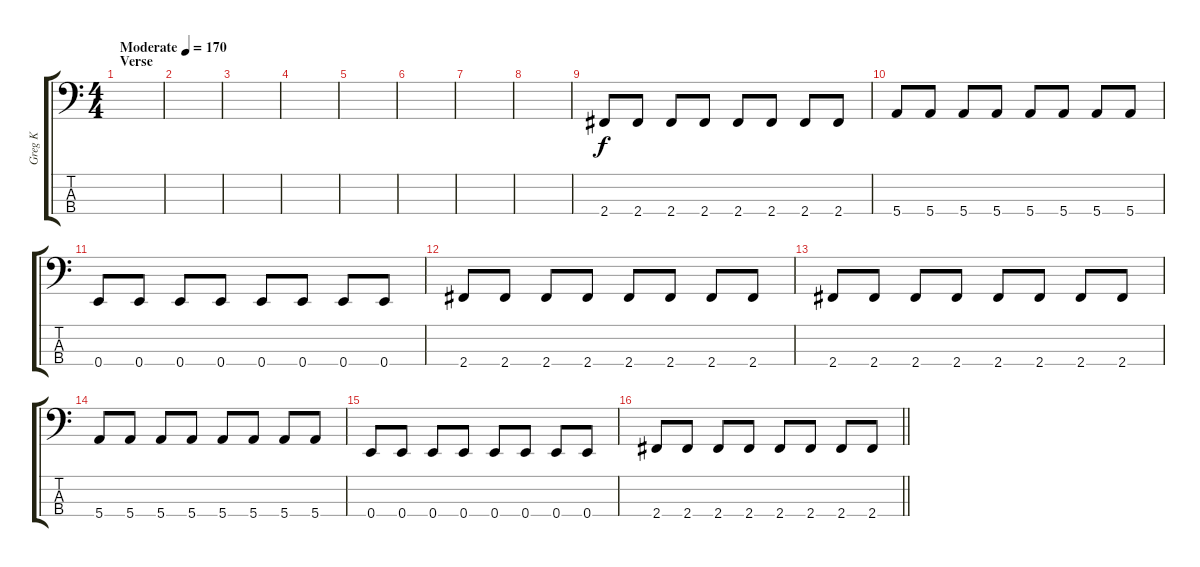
\track ("Greg K" "Greg K") {instrument electricbasspick}
\staff {score tabs}
\tuning (G2 D2 A1 E1) {hide}
\ts (4 4)
\section ("" "Verse")
\tempo (170 "Moderate")
\clef f4
\ks c
|
|
|
|
|
|
|
|
2.4.8 2.4.8 2.4.8 2.4.8 2.4.8 2.4.8 2.4.8 2.4.8 |
5.4.8 5.4.8 5.4.8 5.4.8 5.4.8 5.4.8 5.4.8 5.4.8 |
0.4.8 0.4.8 0.4.8 0.4.8 0.4.8 0.4.8 0.4.8 0.4.8 |
2.4.8 2.4.8 2.4.8 2.4.8 2.4.8 2.4.8 2.4.8 2.4.8 |
2.4.8 2.4.8 2.4.8 2.4.8 2.4.8 2.4.8 2.4.8 2.4.8 |
5.4.8 5.4.8 5.4.8 5.4.8 5.4.8 5.4.8 5.4.8 5.4.8 |
0.4.8 0.4.8 0.4.8 0.4.8 0.4.8 0.4.8 0.4.8 0.4.8 |
\barLineRight lightlight
2.4.8 2.4.8 2.4.8 2.4.8 2.4.8 2.4.8 2.4.8 2.4.8
